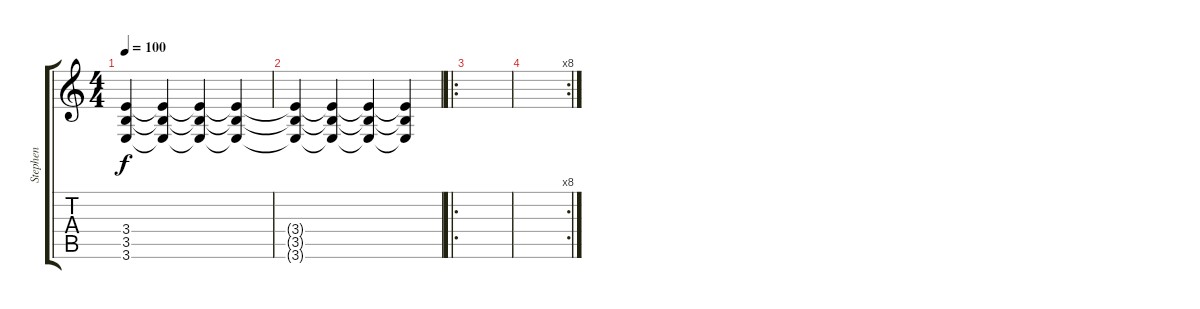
\track ("Stephen" "Stephen") {instrument distortionguitar}
\staff {score tabs}
\tuning (Eb4 Bb3 Gb3 Db3 Ab2 Db2) {hide}
\ts (4 4)
\tempo 100
\clef g2
\ks c
(3.4{t} 3.5{t} 3.6{t}).4{dy f} (3.4{t} 3.5{t} 3.6{t}).4 (3.4{t} 3.5{t} 3.6{t}).4 (3.4{t} 3.5{t} 3.6{t}).4 |
(3.4{t} 3.5{t} 3.6{t}).4{volume 8} (3.4{t} 3.5{t} 3.6{t}).4 (3.4{t} 3.5{t} 3.6{t}).4 (3.4{t} 3.5{t} 3.6{t}).4 |
\ro
|
\rc 8
